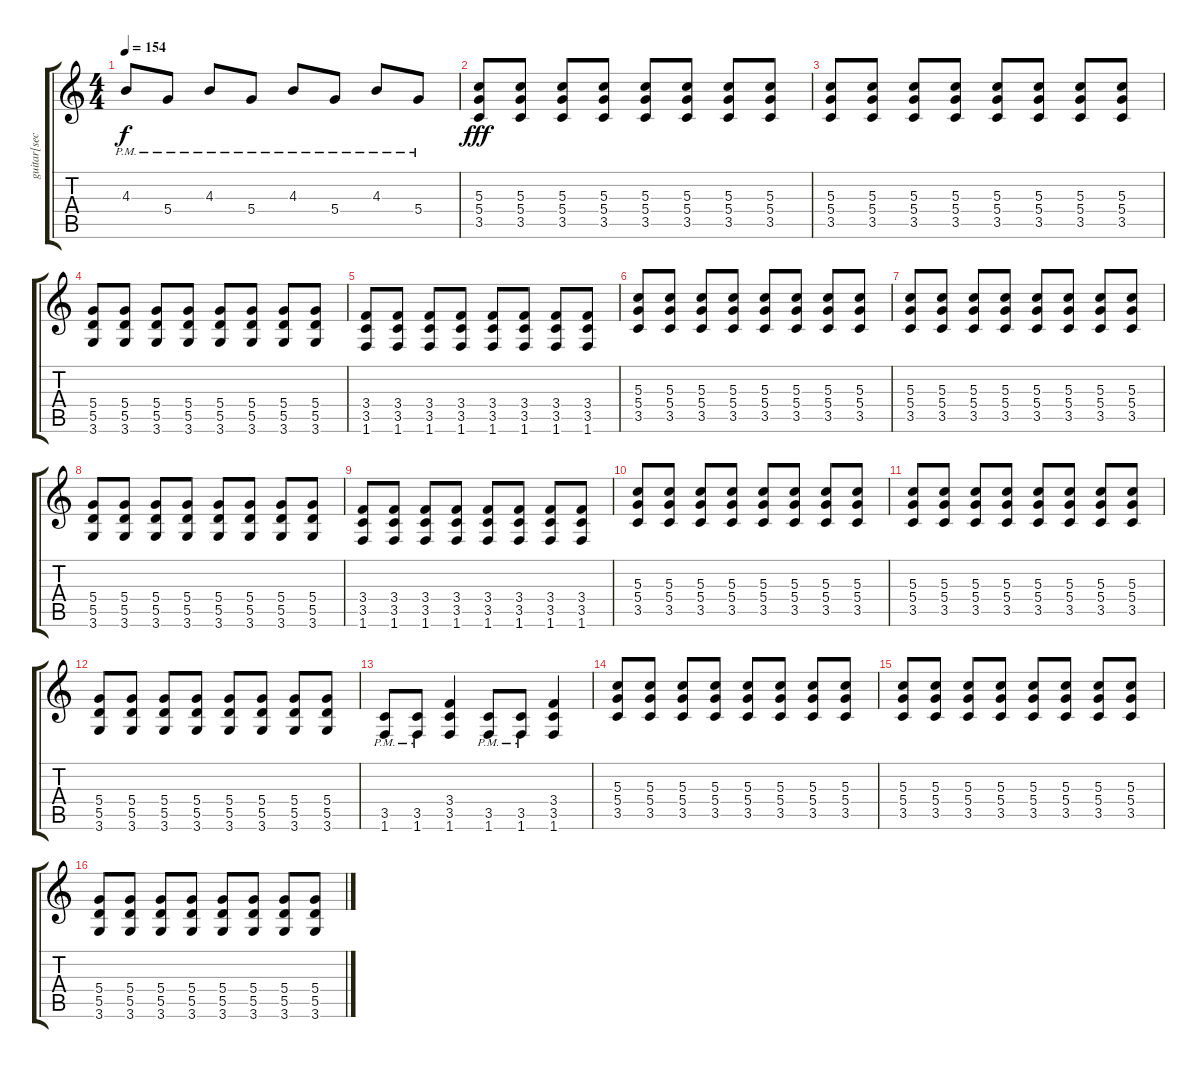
\track ("guitar[second rhythm]" "guitar[sec") {instrument overdrivenguitar}
\staff {score tabs}
\tuning (E4 B3 G3 D3 A2 E2) {hide}
\ts (4 4)
\tempo 154
\clef g2
\ks c
4.3{pm}.8{dy f} 5.4{pm}.8 4.3{pm}.8 5.4{pm}.8 4.3{pm}.8 5.4{pm}.8 4.3{pm}.8 5.4{pm}.8 |
(5.3 5.4 3.5).8{dy fff} (5.3 5.4 3.5).8 (5.3 5.4 3.5).8 (5.3 5.4 3.5).8 (5.3 5.4 3.5).8 (5.3 5.4 3.5).8 (5.3 5.4 3.5).8 (5.3 5.4 3.5).8 |
(5.3 5.4 3.5).8 (5.3 5.4 3.5).8 (5.3 5.4 3.5).8 (5.3 5.4 3.5).8 (5.3 5.4 3.5).8 (5.3 5.4 3.5).8 (5.3 5.4 3.5).8 (5.3 5.4 3.5).8 |
(5.4 5.5 3.6).8 (5.4 5.5 3.6).8 (5.4 5.5 3.6).8 (5.4 5.5 3.6).8 (5.4 5.5 3.6).8 (5.4 5.5 3.6).8 (5.4 5.5 3.6).8 (5.4 5.5 3.6).8 |
(3.4 3.5 1.6).8 (3.4 3.5 1.6).8 (3.4 3.5 1.6).8 (3.4 3.5 1.6).8 (3.4 3.5 1.6).8 (3.4 3.5 1.6).8 (3.4 3.5 1.6).8 (3.4 3.5 1.6).8 |
(5.3 5.4 3.5).8 (5.3 5.4 3.5).8 (5.3 5.4 3.5).8 (5.3 5.4 3.5).8 (5.3 5.4 3.5).8 (5.3 5.4 3.5).8 (5.3 5.4 3.5).8 (5.3 5.4 3.5).8 |
(5.3 5.4 3.5).8 (5.3 5.4 3.5).8 (5.3 5.4 3.5).8 (5.3 5.4 3.5).8 (5.3 5.4 3.5).8 (5.3 5.4 3.5).8 (5.3 5.4 3.5).8 (5.3 5.4 3.5).8 |
(5.4 5.5 3.6).8 (5.4 5.5 3.6).8 (5.4 5.5 3.6).8 (5.4 5.5 3.6).8 (5.4 5.5 3.6).8 (5.4 5.5 3.6).8 (5.4 5.5 3.6).8 (5.4 5.5 3.6).8 |
(3.4 3.5 1.6).8 (3.4 3.5 1.6).8 (3.4 3.5 1.6).8 (3.4 3.5 1.6).8 (3.4 3.5 1.6).8 (3.4 3.5 1.6).8 (3.4 3.5 1.6).8 (3.4 3.5 1.6).8 |
(5.3 5.4 3.5).8 (5.3 5.4 3.5).8 (5.3 5.4 3.5).8 (5.3 5.4 3.5).8 (5.3 5.4 3.5).8 (5.3 5.4 3.5).8 (5.3 5.4 3.5).8 (5.3 5.4 3.5).8 |
(5.3 5.4 3.5).8 (5.3 5.4 3.5).8 (5.3 5.4 3.5).8 (5.3 5.4 3.5).8 (5.3 5.4 3.5).8 (5.3 5.4 3.5).8 (5.3 5.4 3.5).8 (5.3 5.4 3.5).8 |
(5.4 5.5 3.6).8 (5.4 5.5 3.6).8 (5.4 5.5 3.6).8 (5.4 5.5 3.6).8 (5.4 5.5 3.6).8 (5.4 5.5 3.6).8 (5.4 5.5 3.6).8 (5.4 5.5 3.6).8 |
(3.5{pm} 1.6{pm}).8 (3.5{pm} 1.6{pm}).8 (3.4 3.5 1.6).4 (3.5{pm} 1.6{pm}).8 (3.5{pm} 1.6{pm}).8 (3.4 3.5 1.6).4 |
(5.3 5.4 3.5).8 (5.3 5.4 3.5).8 (5.3 5.4 3.5).8 (5.3 5.4 3.5).8 (5.3 5.4 3.5).8 (5.3 5.4 3.5).8 (5.3 5.4 3.5).8 (5.3 5.4 3.5).8 |
(5.3 5.4 3.5).8 (5.3 5.4 3.5).8 (5.3 5.4 3.5).8 (5.3 5.4 3.5).8 (5.3 5.4 3.5).8 (5.3 5.4 3.5).8 (5.3 5.4 3.5).8 (5.3 5.4 3.5).8 |
(5.4 5.5 3.6).8 (5.4 5.5 3.6).8 (5.4 5.5 3.6).8 (5.4 5.5 3.6).8 (5.4 5.5 3.6).8 (5.4 5.5 3.6).8 (5.4 5.5 3.6).8 (5.4 5.5 3.6).8
